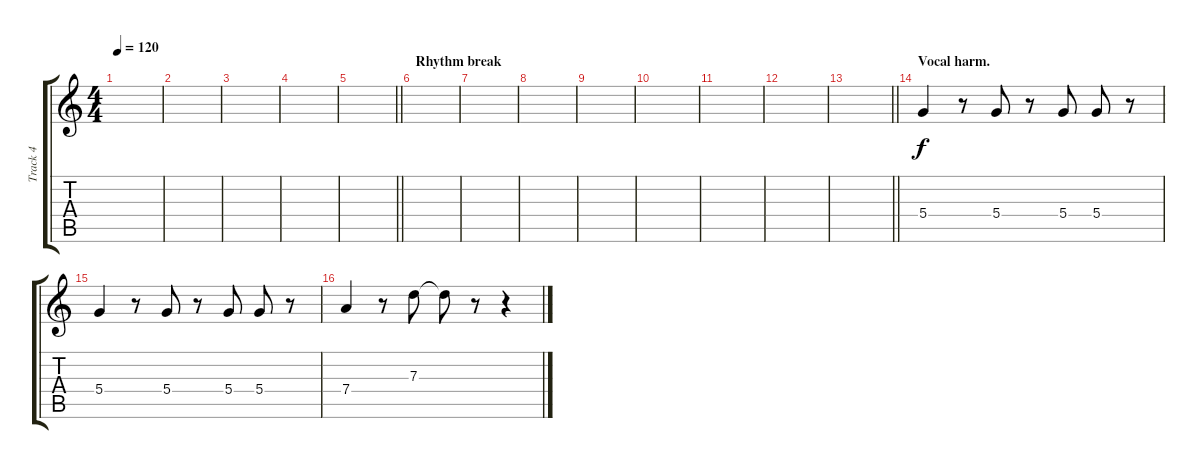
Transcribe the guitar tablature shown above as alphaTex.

\track ("Track 4" "Track 4") {instrument acousticguitarsteel}
\staff {score tabs}
\tuning (E4 B3 G3 D3 A2 E2) {hide}
\ts (4 4)
\tempo 120
\clef g2
\ks c
|
|
|
|
\barLineRight lightlight
|
\section ("" "Rhythm break")
|
|
|
|
|
|
|
\barLineRight lightlight
|
\section ("" "Vocal harm.")
5.4.4 r.8 5.4.8 r.8 5.4.8 5.4.8 r.8 |
5.4.4 r.8 5.4.8 r.8 5.4.8 5.4.8 r.8 |
7.4.4 r.8 7.3.8 7.3{t}.8 r.8 r.4
